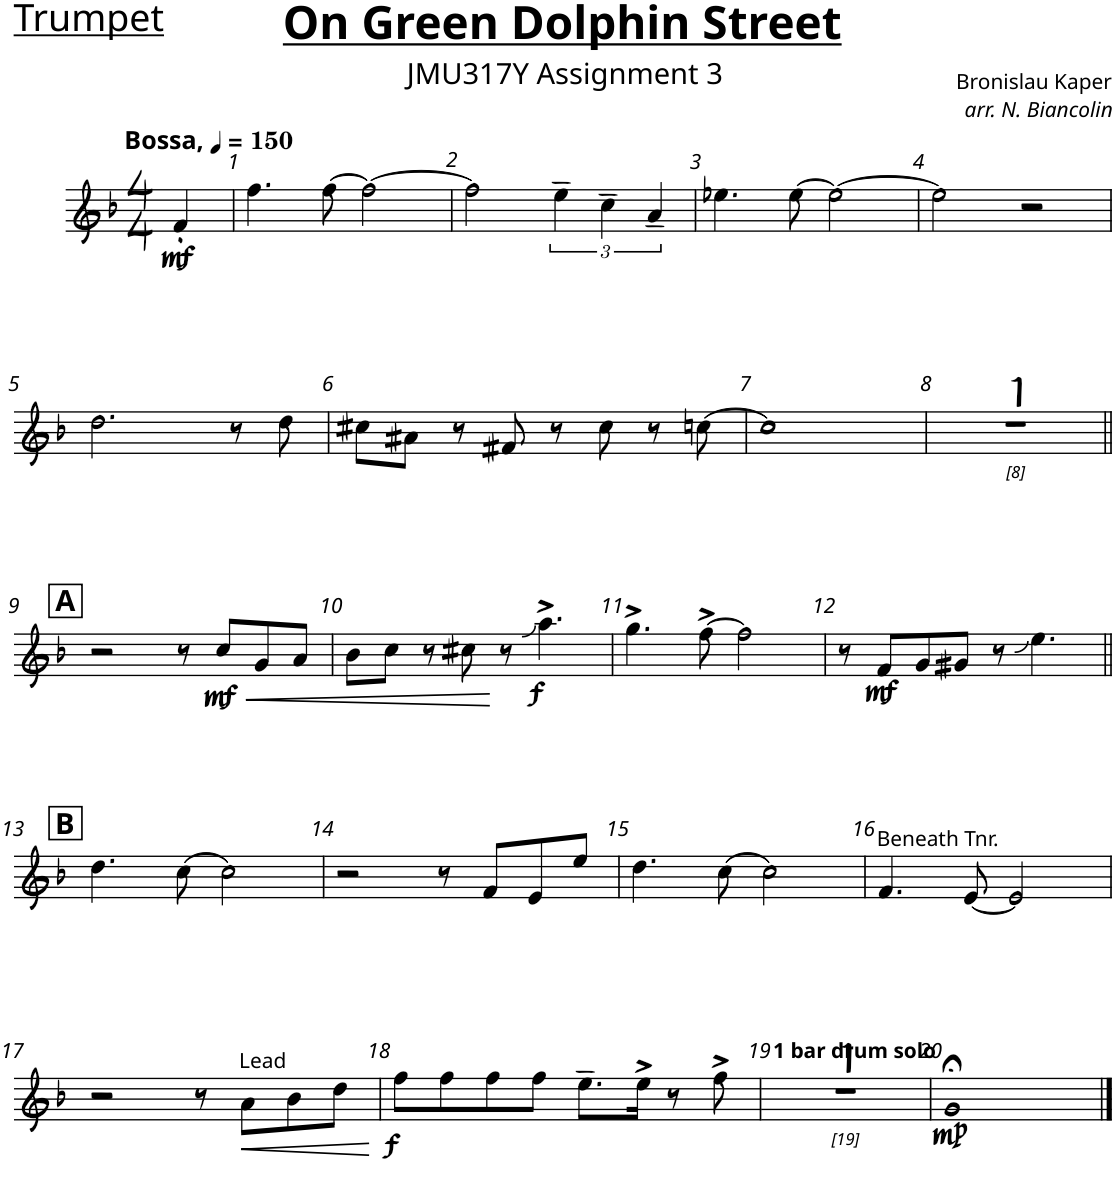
**kern	**dynam
*part1	*part1
*staff1	*staff1
*I"Trumpet	*
*I'Tpt.	*
*clefG2	*
*Trd1c2	*
*k[b-]	*
*M4/4	*
*MM150	*
=	=
!LO:TX:a:B:t=Bossa,	!
!	!LO:DY:b
4f'/	mf
=1	=1
4.ff\	.
[8ff\	.
2ff\_	.
=2	=2
2ff\]	.
6ee~\	.
6cc~\	.
6a~/	.
=3	=3
4.ee-X\	.
[8ee-\	.
2ee-\_	.
=4	=4
2ee-\]	.
2r	.
!!LO:LB:g=z
=5	=5
2.dd\	.
8r	.
8dd\	.
=6	=6
8cc#X\L	.
8a#X\J	.
8r	.
8f#X/	.
8r	.
8cc#\	.
8r	.
[8ccn\	.
=7	=7
1cc]	.
=8	=8
1r	.
!!LO:LB:g=z
!!LO:REH:place=s1:a:B:cj:fs=14:t=A
=9||	=9||
2r	.
8r	.
!	!LO:HP:b
!	!LO:DY:n=1:b
8cc/L	< mf
8g/	.
8a/J	.
=10	=10
8b-\L	.
8cc\J	.
8r	.
8cc#X\	.
8r	[
!	!LO:DY:b
4.aa^\	f
=11	=11
4.gg^\	.
[8ff^\	.
2ff\]	.
=12	=12
8r	.
!	!LO:DY:b
8f/L	mf
8g/	.
8g#X/J	.
8r	.
4.ee\	.
!!LO:LB:g=z
!!LO:REH:place=s1:a:B:cj:fs=14:t=B
=13||	=13||
4.dd\	.
[8cc\	.
2cc\]	.
=14	=14
2r	.
8r	.
8f/L	.
8e/	.
8ee/J	.
=15	=15
4.dd\	.
[8cc\	.
2cc\]	.
=16	=16
!LO:TX:a:t=Beneath Tnr.	!
4.f/	.
[8e/	.
2e/]	.
!!LO:LB:g=z
=17	=17
2r	.
8r	.
!LO:TX:a:t=Lead	!
!	!LO:HP:b
8a\L	<
8b-\	.
8dd\J	.
.	[
=18	=18
!	!LO:DY:b
8ff\L	f
8ff\	.
8ff\	.
8ff\J	.
8.ee~\L	.
16ee^\Jk	.
8r	.
8ff^\	.
=19	=19
!LO:TX:a:B:t=1 bar drum solo	!
1r	.
=20	=20
!	!LO:DY:b
1g;<	mp
==	==
*-	*-
